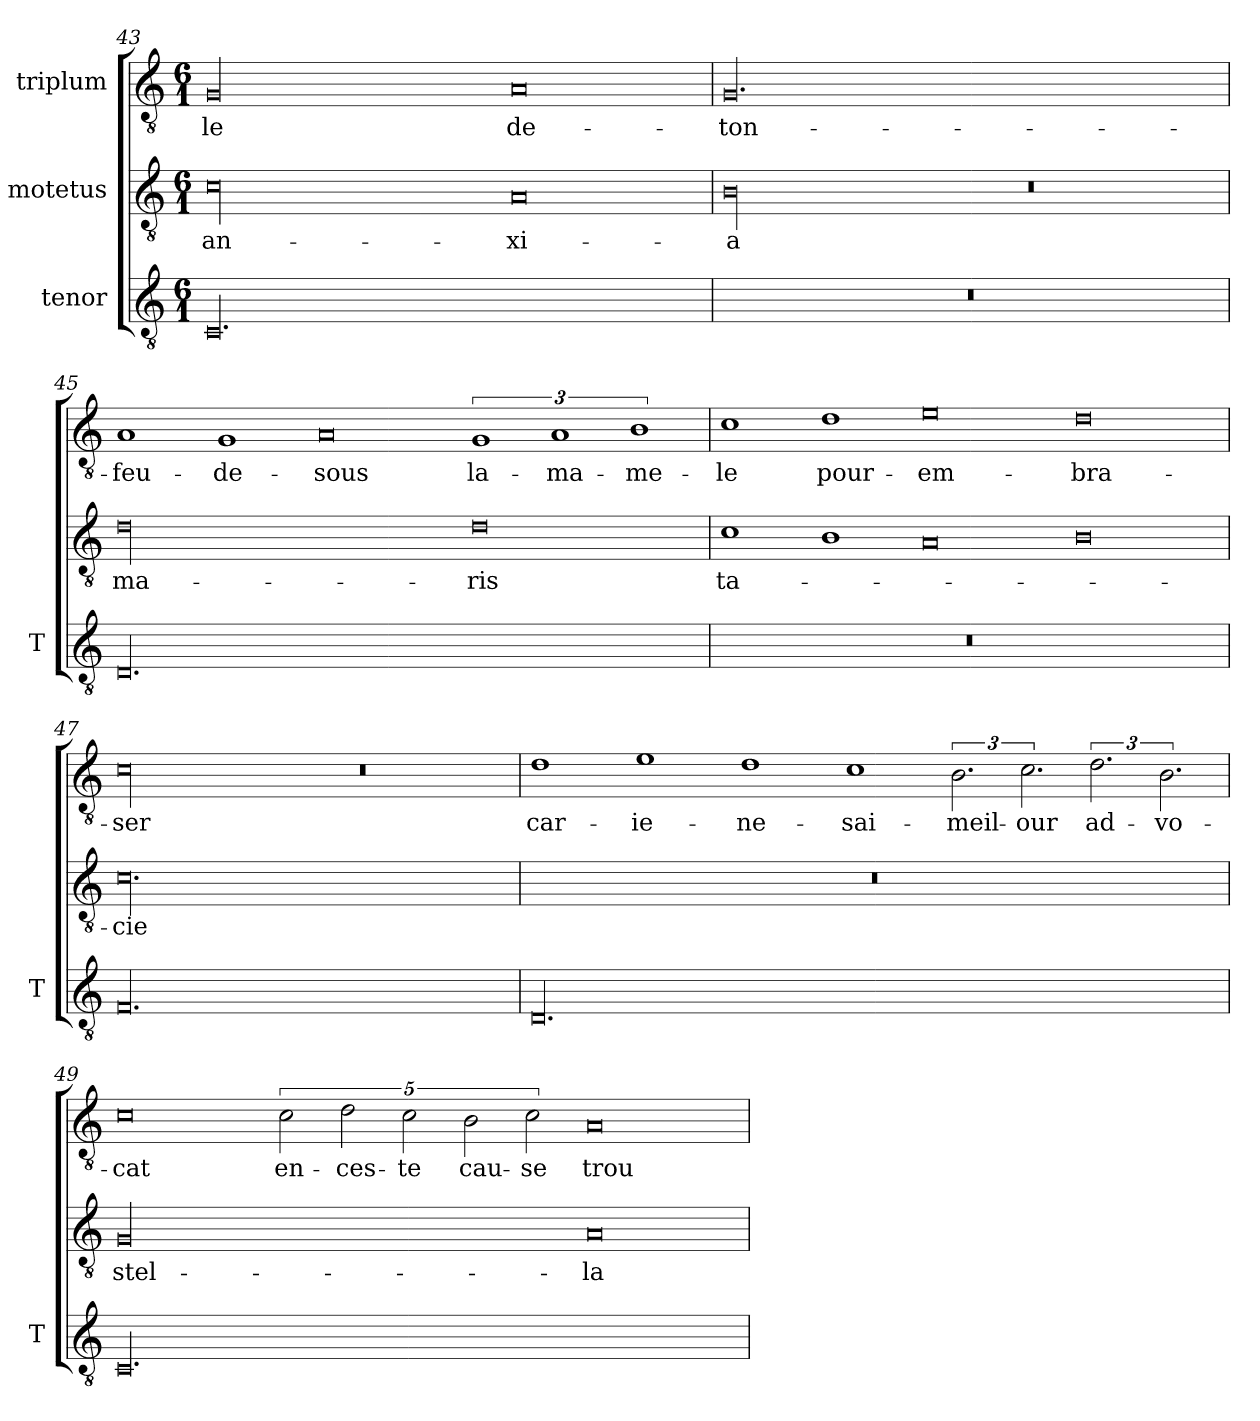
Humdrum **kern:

**kern	**kern	**text	**kern	**text
*part3	*part2	*part2	*part1	*part1
*staff3	*staff2	*staff2	*staff1	*staff1
*I"tenor	*I"motetus	*	*I"triplum	*
*I'T	*	*	*	*
*clefGv2	*clefGv2	*	*clefGv2	*
*k[]	*k[]	*	*k[]	*
*C:	*C:	*	*C:	*
*M6/1	*M6/1	*	*M6/1	*
=43	=43	=43	=43	=43
00.C/	00c\	an-	00G/	-le
.	0A/	-xi-	0A/	de-
=44	=44	=44	=44	=44
00.r	00B\	-a	00.G/	ton-
.	0r	.	.	.
=45	=45	=45	=45	=45
00.D/	00d\	ma-	1A/	feu-
.	.	.	1G/	de-
.	.	.	0A/	-sous
.	0d\	-ris	3%2G/	la-
.	.	.	3%2A/	ma-
.	.	.	3%2B\	-me-
=46	=46	=46	=46	=46
00.r	1c\	ta-	1c\	-le
.	1B\	.	1d\	pour-
.	0A/	.	0e\	em-
.	0B\	.	0d\	-bra-
=47	=47	=47	=47	=47
00.F/	00.c\	-cie	00c\	-ser
.	.	.	0r	.
=48	=48	=48	=48	=48
00.D/	00.r	.	1d\	car-
.	.	.	1e\	ie-
.	.	.	1d\	ne-
.	.	.	1c\	sai-
.	.	.	3.B\	meil-
.	.	.	3.c\	-our
.	.	.	3.d\	ad-
.	.	.	3.B\	-vo-
=49	=49	=49	=49	=49
00.C/	00G/	stel-	0c\	-cat
.	.	.	5%2c\	en-
.	.	.	5%2d\	ces-
.	.	.	5%2c\	-te
.	.	.	5%2B\	cau-
.	.	.	5%2c\	-se
.	0A/	-la	0A/	trou-
=	=	=	=	=
*-	*-	*-	*-	*-
